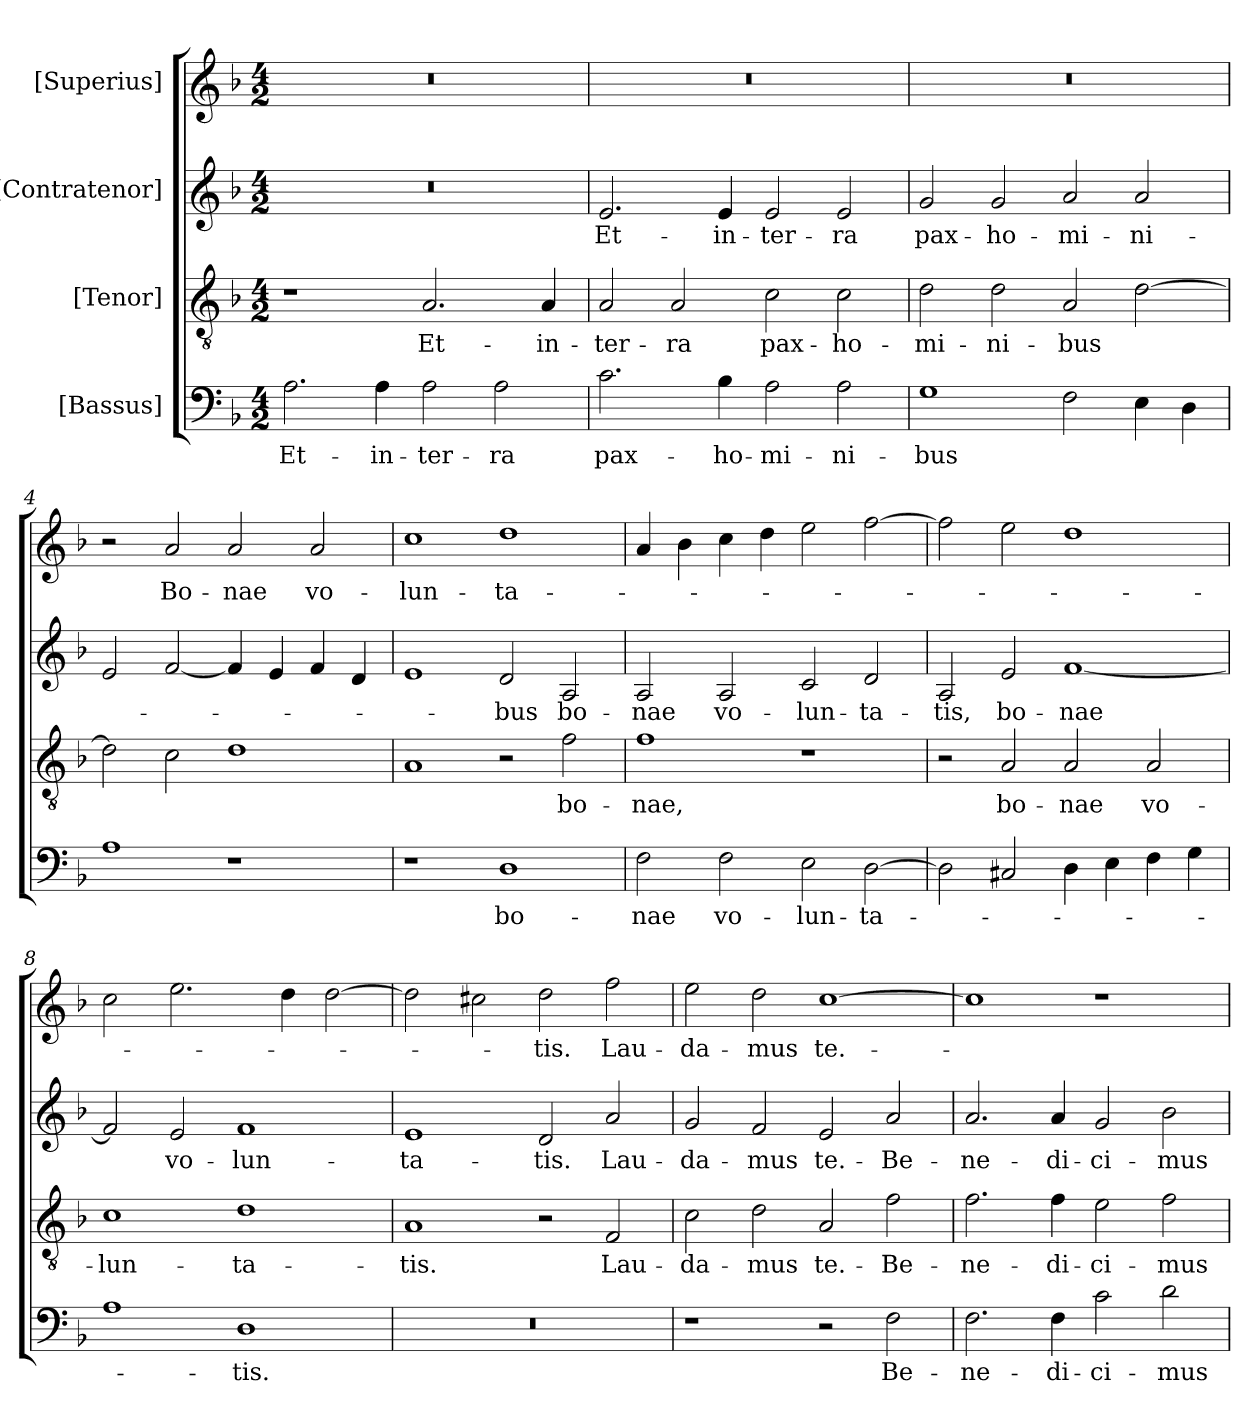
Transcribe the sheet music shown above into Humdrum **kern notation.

**kern	**text	**kern	**text	**kern	**text	**kern	**text
*part4	*part4	*part3	*part3	*part2	*part2	*part1	*part1
*staff4	*staff4	*staff3	*staff3	*staff2	*staff2	*staff1	*staff1
*I"[Bassus]	*	*I"[Tenor]	*	*I"[Contratenor]	*	*I"[Superius]	*
*clefF4	*	*clefGv2	*	*clefG2	*	*clefG2	*
*k[b-]	*	*k[b-]	*	*k[b-]	*	*k[b-]	*
*M4/2	*	*M4/2	*	*M4/2	*	*M4/2	*
=1	=1	=1	=1	=1	=1	=1	=1
2.A\	Et-	1r	.	0r	.	0r	.
4A\	in-	.	.	.	.	.	.
2A\	ter-	2.A/	Et-	.	.	.	.
2A\	-ra	.	.	.	.	.	.
.	.	4A/	in-	.	.	.	.
=2	=2	=2	=2	=2	=2	=2	=2
2.c\	pax-	2A/	ter-	2.e/	Et-	0r	.
.	.	2A/	-ra	.	.	.	.
4B-\	ho-	.	.	4e/	in-	.	.
2A\	-mi-	2c\	pax-	2e/	ter-	.	.
2A\	-ni-	2c\	ho-	2e/	-ra	.	.
=3	=3	=3	=3	=3	=3	=3	=3
1G\	-bus	2d\	-mi-	2g/	pax-	0r	.
.	.	2d\	-ni-	2g/	ho-	.	.
2F\	.	2A/	-bus	2a/	-mi-	.	.
4E\	.	[2d\	.	2a/	-ni-	.	.
4D\	.	.	.	.	.	.	.
=4	=4	=4	=4	=4	=4	=4	=4
1A\	.	2d\]	.	2e/	.	2r	.
.	.	2c\	.	[2f/	.	2a/	Bo-
1r	.	1d\	.	4f/]	.	2a/	-nae
.	.	.	.	4e/	.	.	.
.	.	.	.	4f/	.	2a/	vo-
.	.	.	.	4d/	.	.	.
=5	=5	=5	=5	=5	=5	=5	=5
1r	.	1A/	.	1e/	.	1cc\	-lun-
1D\	bo-	2r	.	2d/	-bus	1dd\	-ta-
.	.	2f\	bo-	2A/	bo-	.	.
=6	=6	=6	=6	=6	=6	=6	=6
2F\	-nae	1f\	-nae,	2A/	-nae	4a/	.
.	.	.	.	.	.	4b-\	.
2F\	vo-	.	.	2A/	vo-	4cc\	.
.	.	.	.	.	.	4dd\	.
2E\	-lun-	1r	.	2c/	-lun-	2ee\	.
[2D\	-ta-	.	.	2d/	-ta-	[2ff\	.
=7	=7	=7	=7	=7	=7	=7	=7
2D\]	.	2r	.	2A/	-tis,	2ff\]	.
2C#X/	.	2A/	bo-	2e/	bo-	2ee\	.
4D\	.	2A/	-nae	[1f/	-nae	1dd\	.
4E\	.	.	.	.	.	.	.
4F\	.	2A/	vo-	.	.	.	.
4G\	.	.	.	.	.	.	.
=8	=8	=8	=8	=8	=8	=8	=8
1A\	.	1c\	-lun-	2f/]	.	2cc\	.
.	.	.	.	2e/	vo-	2.ee\	.
1D\	-tis.	1d\	-ta-	1f/	-lun-	.	.
.	.	.	.	.	.	4dd\	.
.	.	.	.	.	.	[2dd\	.
=9	=9	=9	=9	=9	=9	=9	=9
0r	.	1A/	-tis.	1e/	-ta-	2dd\]	.
.	.	.	.	.	.	2cc#X\	.
.	.	2r	.	2d/	-tis.	2dd\	-tis.
.	.	2F/	Lau-	2a/	Lau-	2ff\	Lau-
=10	=10	=10	=10	=10	=10	=10	=10
1r	.	2c\	-da-	2g/	-da-	2ee\	-da-
.	.	2d\	-mus	2f/	-mus	2dd\	-mus
2r	.	2A/	te.-	2e/	te.-	[1cc\	te.-
2F\	Be-	2f\	Be-	2a/	Be-	.	.
=11	=11	=11	=11	=11	=11	=11	=11
2.F\	-ne-	2.f\	-ne-	2.a/	-ne-	1cc\]	.
4F\	-di-	4f\	-di-	4a/	-di-	.	.
2c\	-ci-	2e\	-ci-	2g/	-ci-	1r	.
2d\	-mus	2f\	-mus	2b-\	-mus	.	.
=	=	=	=	=	=	=	=
*-	*-	*-	*-	*-	*-	*-	*-
